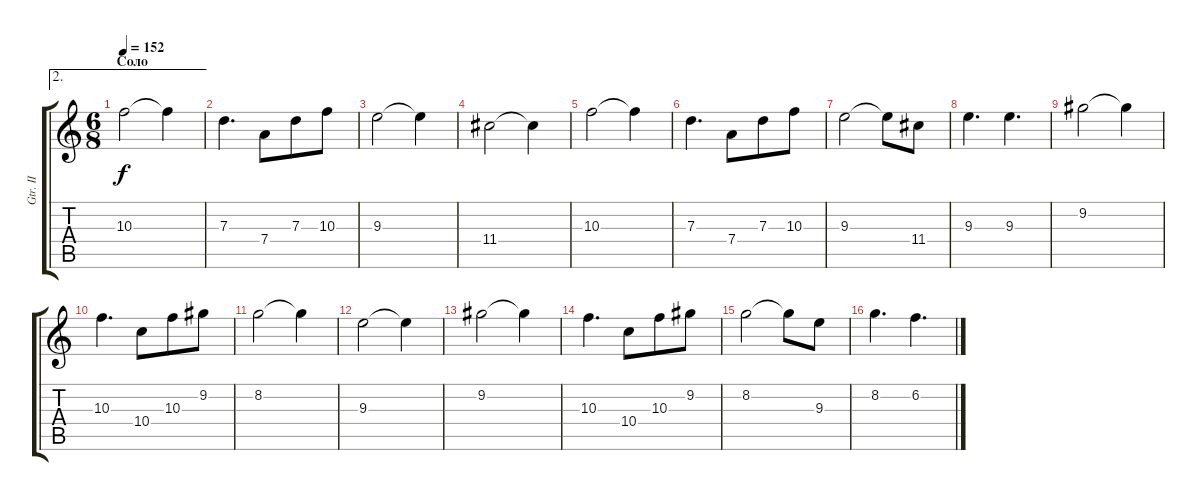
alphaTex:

\track ("Gtr. II" "Gtr. II") {instrument distortionguitar}
\staff {score tabs}
\tuning (E4 B3 G3 D3 A2 E2) {hide}
\ae 2
\ts (6 8)
\section ("" "Соло")
\tempo 152
\clef g2
\ks c
10.3.2{dy f} 10.3{t}.4 |
7.3.4{d} 7.4.8 7.3.8 10.3.8 |
9.3.2 9.3{t}.4 |
11.4.2 11.4{t}.4 |
10.3.2 10.3{t}.4 |
7.3.4{d} 7.4.8 7.3.8 10.3.8 |
9.3.2 9.3{t}.8 11.4.8 |
9.3.4{d} 9.3.4{d} |
9.2.2 9.2{t}.4 |
10.3.4{d} 10.4.8 10.3.8 9.2.8 |
8.2.2 8.2{t}.4 |
9.3.2 9.3{t}.4 |
9.2.2 9.2{t}.4 |
10.3.4{d} 10.4.8 10.3.8 9.2.8 |
8.2.2 8.2{t}.8 9.3.8 |
8.2.4{d} 6.2.4{d}
